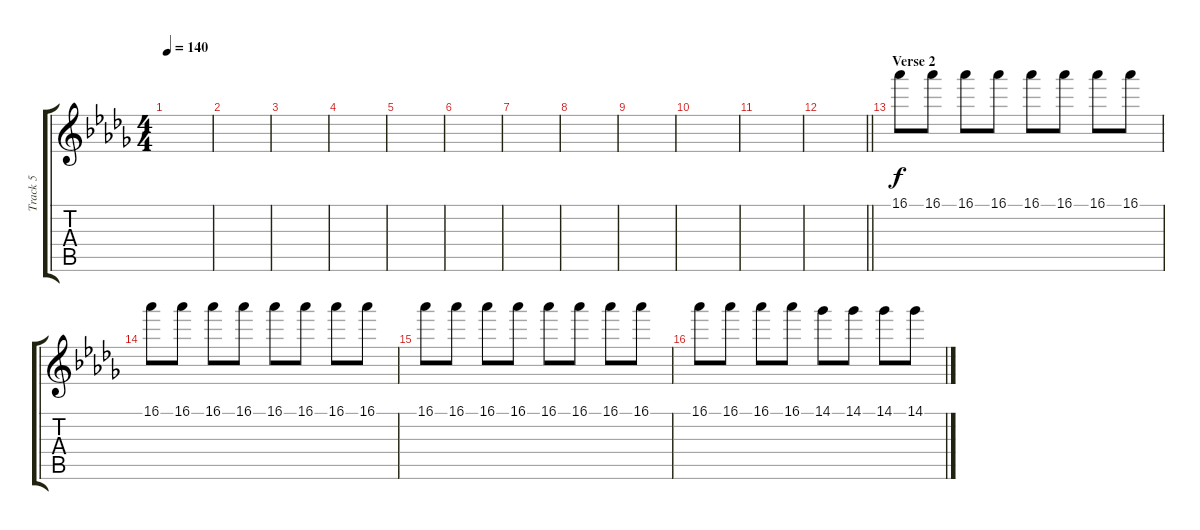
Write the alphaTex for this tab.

\track ("Track 5" "Track 5") {instrument distortionguitar}
\staff {score tabs}
\tuning (E4 B3 G3 D3 A2 E2) {hide}
\ts (4 4)
\tempo 140
\clef g2
\ks db
|
|
|
|
|
|
|
|
|
|
|
\barLineRight lightlight
|
\section ("" "Verse 2")
16.1.8 16.1.8 16.1.8 16.1.8 16.1.8 16.1.8 16.1.8 16.1.8 |
16.1.8 16.1.8 16.1.8 16.1.8 16.1.8 16.1.8 16.1.8 16.1.8 |
16.1.8 16.1.8 16.1.8 16.1.8 16.1.8 16.1.8 16.1.8 16.1.8 |
16.1.8 16.1.8 16.1.8 16.1.8 14.1.8 14.1.8 14.1.8 14.1.8
